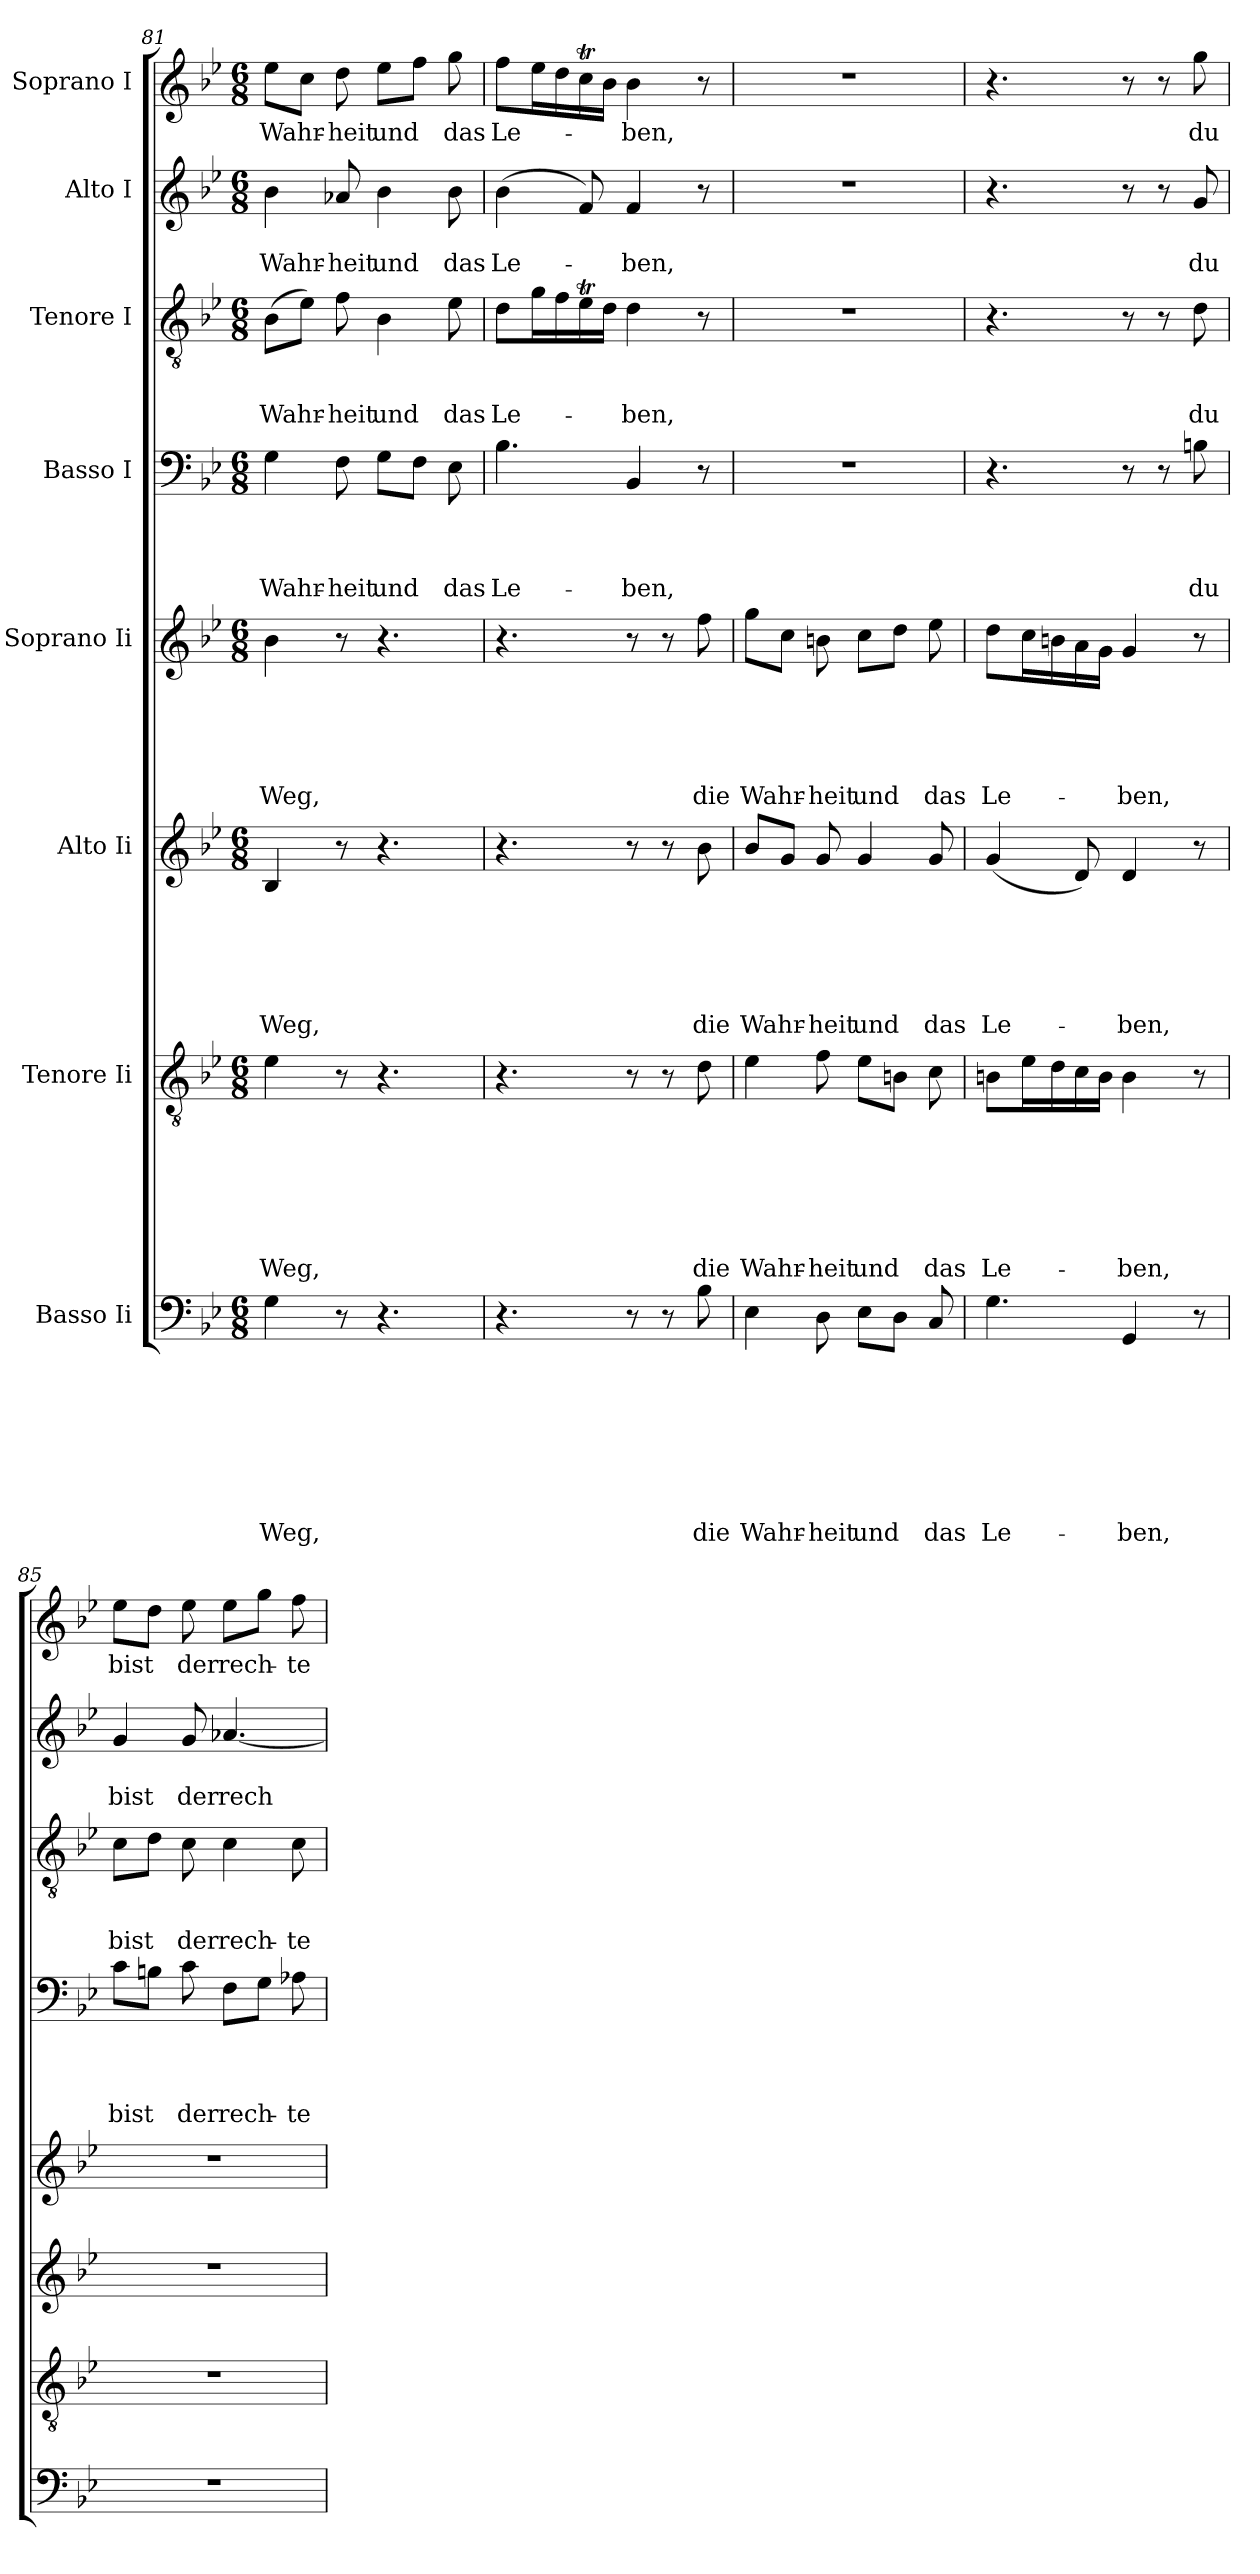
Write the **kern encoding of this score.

**kern	**text	**text	**text	**text	**text	**text	**text	**text	**kern	**text	**text	**text	**text	**text	**text	**text	**kern	**text	**text	**text	**text	**text	**text	**kern	**text	**text	**text	**text	**text	**kern	**text	**text	**text	**text	**kern	**text	**text	**text	**kern	**text	**text	**kern	**text
*part8	*part8	*part8	*part8	*part8	*part8	*part8	*part8	*part8	*part7	*part7	*part7	*part7	*part7	*part7	*part7	*part7	*part6	*part6	*part6	*part6	*part6	*part6	*part6	*part5	*part5	*part5	*part5	*part5	*part5	*part4	*part4	*part4	*part4	*part4	*part3	*part3	*part3	*part3	*part2	*part2	*part2	*part1	*part1
*staff8	*staff8	*staff8	*staff8	*staff8	*staff8	*staff8	*staff8	*staff8	*staff7	*staff7	*staff7	*staff7	*staff7	*staff7	*staff7	*staff7	*staff6	*staff6	*staff6	*staff6	*staff6	*staff6	*staff6	*staff5	*staff5	*staff5	*staff5	*staff5	*staff5	*staff4	*staff4	*staff4	*staff4	*staff4	*staff3	*staff3	*staff3	*staff3	*staff2	*staff2	*staff2	*staff1	*staff1
*I"Basso Ii	*	*	*	*	*	*	*	*	*I"Tenore Ii	*	*	*	*	*	*	*	*I"Alto Ii	*	*	*	*	*	*	*I"Soprano Ii	*	*	*	*	*	*I"Basso I	*	*	*	*	*I"Tenore I	*	*	*	*I"Alto I	*	*	*I"Soprano I	*
*clefF4	*	*	*	*	*	*	*	*	*clefGv2	*	*	*	*	*	*	*	*clefG2	*	*	*	*	*	*	*clefG2	*	*	*	*	*	*clefF4	*	*	*	*	*clefGv2	*	*	*	*clefG2	*	*	*clefG2	*
*k[b-e-]	*	*	*	*	*	*	*	*	*k[b-e-]	*	*	*	*	*	*	*	*k[b-e-]	*	*	*	*	*	*	*k[b-e-]	*	*	*	*	*	*k[b-e-]	*	*	*	*	*k[b-e-]	*	*	*	*k[b-e-]	*	*	*k[b-e-]	*
*B-:	*	*	*	*	*	*	*	*	*B-:	*	*	*	*	*	*	*	*B-:	*	*	*	*	*	*	*B-:	*	*	*	*	*	*B-:	*	*	*	*	*B-:	*	*	*	*B-:	*	*	*B-:	*
*M6/8	*	*	*	*	*	*	*	*	*M6/8	*	*	*	*	*	*	*	*M6/8	*	*	*	*	*	*	*M6/8	*	*	*	*	*	*M6/8	*	*	*	*	*M6/8	*	*	*	*M6/8	*	*	*M6/8	*
=81	=81	=81	=81	=81	=81	=81	=81	=81	=81	=81	=81	=81	=81	=81	=81	=81	=81	=81	=81	=81	=81	=81	=81	=81	=81	=81	=81	=81	=81	=81	=81	=81	=81	=81	=81	=81	=81	=81	=81	=81	=81	=81	=81
!	!	!	!	!	!	!	!	!LO:LY:b	!	!	!	!	!	!	!	!LO:LY:b	!	!	!	!	!	!	!LO:LY:b	!	!	!	!	!	!LO:LY:b	!	!	!	!	!LO:LY:b	!	!	!	!LO:LY:b	!	!	!LO:LY:b	!	!LO:LY:b
4G\	.	.	.	.	.	.	.	Weg,	4e-\	.	.	.	.	.	.	Weg,	4B-/	.	.	.	.	.	Weg,	4b-\	.	.	.	.	Weg,	4G\	.	.	.	Wahr-	(>8B-\L	.	.	Wahr-	4b-\	.	Wahr-	8ee-\L	Wahr-
.	.	.	.	.	.	.	.	.	.	.	.	.	.	.	.	.	.	.	.	.	.	.	.	.	.	.	.	.	.	.	.	.	.	.	8e-\J)	.	.	.	.	.	.	8cc\J	.
!	!	!	!	!	!	!	!	!	!	!	!	!	!	!	!	!	!	!	!	!	!	!	!	!	!	!	!	!	!	!	!	!	!	!LO:LY:b	!	!	!	!LO:LY:b	!	!	!LO:LY:b	!	!LO:LY:b
8r	.	.	.	.	.	.	.	.	8r	.	.	.	.	.	.	.	8r	.	.	.	.	.	.	8r	.	.	.	.	.	8F\	.	.	.	-heit	8f\	.	.	-heit	8a-X/	.	-heit	8dd\	-heit
!	!	!	!	!	!	!	!	!	!	!	!	!	!	!	!	!	!	!	!	!	!	!	!	!	!	!	!	!	!	!	!	!	!	!LO:LY:b	!	!	!	!LO:LY:b	!	!	!LO:LY:b	!	!LO:LY:b
4.r	.	.	.	.	.	.	.	.	4.r	.	.	.	.	.	.	.	4.r	.	.	.	.	.	.	4.r	.	.	.	.	.	8G\L	.	.	.	und	4B-\	.	.	und	4b-\	.	und	8ee-\L	und
.	.	.	.	.	.	.	.	.	.	.	.	.	.	.	.	.	.	.	.	.	.	.	.	.	.	.	.	.	.	8F\J	.	.	.	.	.	.	.	.	.	.	.	8ff\J	.
!	!	!	!	!	!	!	!	!	!	!	!	!	!	!	!	!	!	!	!	!	!	!	!	!	!	!	!	!	!	!	!	!	!	!LO:LY:b	!	!	!	!LO:LY:b	!	!	!LO:LY:b	!	!LO:LY:b
.	.	.	.	.	.	.	.	.	.	.	.	.	.	.	.	.	.	.	.	.	.	.	.	.	.	.	.	.	.	8E-\	.	.	.	das	8e-\	.	.	das	8b-\	.	das	8gg\	das
=82	=82	=82	=82	=82	=82	=82	=82	=82	=82	=82	=82	=82	=82	=82	=82	=82	=82	=82	=82	=82	=82	=82	=82	=82	=82	=82	=82	=82	=82	=82	=82	=82	=82	=82	=82	=82	=82	=82	=82	=82	=82	=82	=82
!	!	!	!	!	!	!	!	!	!	!	!	!	!	!	!	!	!	!	!	!	!	!	!	!	!	!	!	!	!	!	!	!	!	!LO:LY:b	!	!	!	!LO:LY:b	!	!	!LO:LY:b	!	!LO:LY:b
4.r	.	.	.	.	.	.	.	.	4.r	.	.	.	.	.	.	.	4.r	.	.	.	.	.	.	4.r	.	.	.	.	.	4.B-\	.	.	.	Le-	8d\L	.	.	Le-	(>4b-\	.	Le-	8ff\L	Le-
.	.	.	.	.	.	.	.	.	.	.	.	.	.	.	.	.	.	.	.	.	.	.	.	.	.	.	.	.	.	.	.	.	.	.	16g\L	.	.	.	.	.	.	16ee-\L	.
.	.	.	.	.	.	.	.	.	.	.	.	.	.	.	.	.	.	.	.	.	.	.	.	.	.	.	.	.	.	.	.	.	.	.	16f\	.	.	.	.	.	.	16dd\	.
.	.	.	.	.	.	.	.	.	.	.	.	.	.	.	.	.	.	.	.	.	.	.	.	.	.	.	.	.	.	.	.	.	.	.	16e-T\	.	.	.	8f/)	.	.	16ccT\	.
.	.	.	.	.	.	.	.	.	.	.	.	.	.	.	.	.	.	.	.	.	.	.	.	.	.	.	.	.	.	.	.	.	.	.	16d\JJ	.	.	.	.	.	.	16b-\JJ	.
!	!	!	!	!	!	!	!	!	!	!	!	!	!	!	!	!	!	!	!	!	!	!	!	!	!	!	!	!	!	!	!	!	!	!LO:LY:b	!	!	!	!LO:LY:b	!	!	!LO:LY:b	!	!LO:LY:b
8r	.	.	.	.	.	.	.	.	8r	.	.	.	.	.	.	.	8r	.	.	.	.	.	.	8r	.	.	.	.	.	4BB-/	.	.	.	-ben,	4d\	.	.	-ben,	4f/	.	-ben,	4b-\	-ben,
8r	.	.	.	.	.	.	.	.	8r	.	.	.	.	.	.	.	8r	.	.	.	.	.	.	8r	.	.	.	.	.	.	.	.	.	.	.	.	.	.	.	.	.	.	.
!	!	!	!	!	!	!	!	!LO:LY:b	!	!	!	!	!	!	!	!LO:LY:b	!	!	!	!	!	!	!LO:LY:b	!	!	!	!	!	!LO:LY:b	!	!	!	!	!	!	!	!	!	!	!	!	!	!
8B-\	.	.	.	.	.	.	.	die	8d\	.	.	.	.	.	.	die	8b-\	.	.	.	.	.	die	8ff\	.	.	.	.	die	8r	.	.	.	.	8r	.	.	.	8r	.	.	8r	.
!!LO:LB:g=z
=83	=83	=83	=83	=83	=83	=83	=83	=83	=83	=83	=83	=83	=83	=83	=83	=83	=83	=83	=83	=83	=83	=83	=83	=83	=83	=83	=83	=83	=83	=83	=83	=83	=83	=83	=83	=83	=83	=83	=83	=83	=83	=83	=83
!	!	!	!	!	!	!	!	!LO:LY:b	!	!	!	!	!	!	!	!LO:LY:b	!	!	!	!	!	!	!LO:LY:b	!	!	!	!	!	!LO:LY:b	!LO:N:vis=1	!	!	!	!	!LO:N:vis=1	!	!	!	!LO:N:vis=1	!	!	!LO:N:vis=1	!
4E-\	.	.	.	.	.	.	.	Wahr-	4e-\	.	.	.	.	.	.	Wahr-	8b-/L	.	.	.	.	.	Wahr-	8gg\L	.	.	.	.	Wahr-	2.r	.	.	.	.	2.r	.	.	.	2.r	.	.	2.r	.
.	.	.	.	.	.	.	.	.	.	.	.	.	.	.	.	.	8g/J	.	.	.	.	.	.	8cc\J	.	.	.	.	.	.	.	.	.	.	.	.	.	.	.	.	.	.	.
!	!	!	!	!	!	!	!	!LO:LY:b	!	!	!	!	!	!	!	!LO:LY:b	!	!	!	!	!	!	!LO:LY:b	!	!	!	!	!	!LO:LY:b	!	!	!	!	!	!	!	!	!	!	!	!	!	!
8D\	.	.	.	.	.	.	.	-heit	8f\	.	.	.	.	.	.	-heit	8g/	.	.	.	.	.	-heit	8bn\	.	.	.	.	-heit	.	.	.	.	.	.	.	.	.	.	.	.	.	.
!	!	!	!	!	!	!	!	!LO:LY:b	!	!	!	!	!	!	!	!LO:LY:b	!	!	!	!	!	!	!LO:LY:b	!	!	!	!	!	!LO:LY:b	!	!	!	!	!	!	!	!	!	!	!	!	!	!
8E-\L	.	.	.	.	.	.	.	und	8e-\L	.	.	.	.	.	.	und	4g/	.	.	.	.	.	und	8cc\L	.	.	.	.	und	.	.	.	.	.	.	.	.	.	.	.	.	.	.
8D\J	.	.	.	.	.	.	.	.	8Bn\J	.	.	.	.	.	.	.	.	.	.	.	.	.	.	8dd\J	.	.	.	.	.	.	.	.	.	.	.	.	.	.	.	.	.	.	.
!	!	!	!	!	!	!	!	!LO:LY:b	!	!	!	!	!	!	!	!LO:LY:b	!	!	!	!	!	!	!LO:LY:b	!	!	!	!	!	!LO:LY:b	!	!	!	!	!	!	!	!	!	!	!	!	!	!
8C/	.	.	.	.	.	.	.	das	8c\	.	.	.	.	.	.	das	8g/	.	.	.	.	.	das	8ee-\	.	.	.	.	das	.	.	.	.	.	.	.	.	.	.	.	.	.	.
=84	=84	=84	=84	=84	=84	=84	=84	=84	=84	=84	=84	=84	=84	=84	=84	=84	=84	=84	=84	=84	=84	=84	=84	=84	=84	=84	=84	=84	=84	=84	=84	=84	=84	=84	=84	=84	=84	=84	=84	=84	=84	=84	=84
!	!	!	!	!	!	!	!	!LO:LY:b	!	!	!	!	!	!	!	!LO:LY:b	!	!	!	!	!	!	!LO:LY:b	!	!	!	!	!	!LO:LY:b	!	!	!	!	!	!	!	!	!	!	!	!	!	!
4.G\	.	.	.	.	.	.	.	Le-	8Bn\L	.	.	.	.	.	.	Le-	(<4g/	.	.	.	.	.	Le-	8dd\L	.	.	.	.	Le-	4.r	.	.	.	.	4.r	.	.	.	4.r	.	.	4.r	.
.	.	.	.	.	.	.	.	.	16e-\L	.	.	.	.	.	.	.	.	.	.	.	.	.	.	16cc\L	.	.	.	.	.	.	.	.	.	.	.	.	.	.	.	.	.	.	.
.	.	.	.	.	.	.	.	.	16d\	.	.	.	.	.	.	.	.	.	.	.	.	.	.	16bn\	.	.	.	.	.	.	.	.	.	.	.	.	.	.	.	.	.	.	.
.	.	.	.	.	.	.	.	.	16c\	.	.	.	.	.	.	.	8d/)	.	.	.	.	.	.	16a\	.	.	.	.	.	.	.	.	.	.	.	.	.	.	.	.	.	.	.
.	.	.	.	.	.	.	.	.	16B\JJ	.	.	.	.	.	.	.	.	.	.	.	.	.	.	16g\JJ	.	.	.	.	.	.	.	.	.	.	.	.	.	.	.	.	.	.	.
!	!	!	!	!	!	!	!	!LO:LY:b	!	!	!	!	!	!	!	!LO:LY:b	!	!	!	!	!	!	!LO:LY:b	!	!	!	!	!	!LO:LY:b	!	!	!	!	!	!	!	!	!	!	!	!	!	!
4GG/	.	.	.	.	.	.	.	-ben,	4B\	.	.	.	.	.	.	-ben,	4d/	.	.	.	.	.	-ben,	4g/	.	.	.	.	-ben,	8r	.	.	.	.	8r	.	.	.	8r	.	.	8r	.
.	.	.	.	.	.	.	.	.	.	.	.	.	.	.	.	.	.	.	.	.	.	.	.	.	.	.	.	.	.	8r	.	.	.	.	8r	.	.	.	8r	.	.	8r	.
!	!	!	!	!	!	!	!	!	!	!	!	!	!	!	!	!	!	!	!	!	!	!	!	!	!	!	!	!	!	!	!	!	!	!LO:LY:b	!	!	!	!LO:LY:b	!	!	!LO:LY:b	!	!LO:LY:b
8r	.	.	.	.	.	.	.	.	8r	.	.	.	.	.	.	.	8r	.	.	.	.	.	.	8r	.	.	.	.	.	8Bn\	.	.	.	du	8d\	.	.	du	8g/	.	du	8gg\	du
=85	=85	=85	=85	=85	=85	=85	=85	=85	=85	=85	=85	=85	=85	=85	=85	=85	=85	=85	=85	=85	=85	=85	=85	=85	=85	=85	=85	=85	=85	=85	=85	=85	=85	=85	=85	=85	=85	=85	=85	=85	=85	=85	=85
!LO:N:vis=1	!	!	!	!	!	!	!	!	!LO:N:vis=1	!	!	!	!	!	!	!	!LO:N:vis=1	!	!	!	!	!	!	!LO:N:vis=1	!	!	!	!	!	!	!	!	!	!LO:LY:b	!	!	!	!LO:LY:b	!	!	!LO:LY:b	!	!LO:LY:b
2.r	.	.	.	.	.	.	.	.	2.r	.	.	.	.	.	.	.	2.r	.	.	.	.	.	.	2.r	.	.	.	.	.	8c\L	.	.	.	bist	8c\L	.	.	bist	4g/	.	bist	8ee-\L	bist
.	.	.	.	.	.	.	.	.	.	.	.	.	.	.	.	.	.	.	.	.	.	.	.	.	.	.	.	.	.	8Bn\J	.	.	.	.	8d\J	.	.	.	.	.	.	8dd\J	.
!	!	!	!	!	!	!	!	!	!	!	!	!	!	!	!	!	!	!	!	!	!	!	!	!	!	!	!	!	!	!	!	!	!	!LO:LY:b	!	!	!	!LO:LY:b	!	!	!LO:LY:b	!	!LO:LY:b
.	.	.	.	.	.	.	.	.	.	.	.	.	.	.	.	.	.	.	.	.	.	.	.	.	.	.	.	.	.	8c\	.	.	.	der	8c\	.	.	der	8g/	.	der	8ee-\	der
!	!	!	!	!	!	!	!	!	!	!	!	!	!	!	!	!	!	!	!	!	!	!	!	!	!	!	!	!	!	!	!	!	!	!LO:LY:b	!	!	!	!LO:LY:b	!	!	!LO:LY:b	!	!LO:LY:b
.	.	.	.	.	.	.	.	.	.	.	.	.	.	.	.	.	.	.	.	.	.	.	.	.	.	.	.	.	.	8F\L	.	.	.	rech-	4c\	.	.	rech-	[<4.a-X/	.	rech-	8ee-\L	rech-
.	.	.	.	.	.	.	.	.	.	.	.	.	.	.	.	.	.	.	.	.	.	.	.	.	.	.	.	.	.	8G\J	.	.	.	.	.	.	.	.	.	.	.	8gg\J	.
!	!	!	!	!	!	!	!	!	!	!	!	!	!	!	!	!	!	!	!	!	!	!	!	!	!	!	!	!	!	!	!	!	!	!LO:LY:b	!	!	!	!LO:LY:b	!	!	!	!	!LO:LY:b
.	.	.	.	.	.	.	.	.	.	.	.	.	.	.	.	.	.	.	.	.	.	.	.	.	.	.	.	.	.	8A-X\	.	.	.	-te	8c\	.	.	-te	.	.	.	8ff\	-te
=	=	=	=	=	=	=	=	=	=	=	=	=	=	=	=	=	=	=	=	=	=	=	=	=	=	=	=	=	=	=	=	=	=	=	=	=	=	=	=	=	=	=	=
*-	*-	*-	*-	*-	*-	*-	*-	*-	*-	*-	*-	*-	*-	*-	*-	*-	*-	*-	*-	*-	*-	*-	*-	*-	*-	*-	*-	*-	*-	*-	*-	*-	*-	*-	*-	*-	*-	*-	*-	*-	*-	*-	*-
